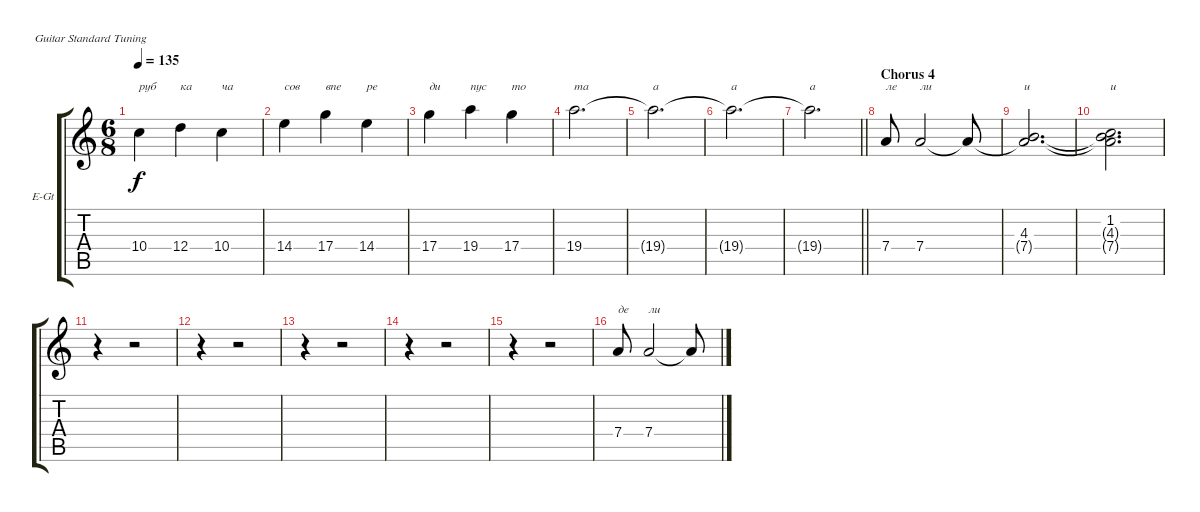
\bracketExtendMode groupsimilarinstruments
\firstSystemTrackNameOrientation horizontal
\otherSystemsTrackNameOrientation horizontal
\track ("vocal back (Konstantin Bekrev)" "E-Gt") {instrument electricguitarclean}
\staff {score tabs}
\tuning (E4 B3 G3 D3 A2 E2)
\ts (6 8)
\tempo 135
\clef g2
\scale
0.333333
\ks aminor
10.4.4{txt "руб" dy f} 12.4.4{txt "ка"} 10.4.4{txt "ча"} |
\scale
0.333333 14.4.4{txt "сов"} 17.4.4{txt "впе"} 14.4.4{txt "ре"} |
\scale
0.333333 17.4.4{txt "ди"} 19.4.4{txt "пус"} 17.4.4{txt "то"} |
\scale
0.333333 19.4.2{d txt "та"} |
\scale
0.333333 19.4{t}.2{d txt "а"} |
\scale
0.333333 19.4{t}.2{d txt "а"} |
\scale
0.333333
\barLineRight lightlight
19.4{t}.2{d txt "а"} |
\section ("" "Chorus 4")
\scale
0.333333 7.4.8{txt "ле"} 7.4.2{txt "ли"} 7.4{t}.8 |
\scale
0.333333 (4.3 7.4{t}).2{d txt "и"} |
\scale
0.333333 (4.3{t} 1.2 7.4{t}).2{d txt "и"} |
\scale
0.333333 r.4 r.2 |
\scale
0.333333 r.4 r.2 |
\scale
0.333333 r.4 r.2 |
\scale
0.333333 r.4 r.2 |
\scale
0.333333 r.4 r.2 |
\scale
0.333333 7.4.8{txt "де"} 7.4.2{txt "ли"} 7.4{t}.8
